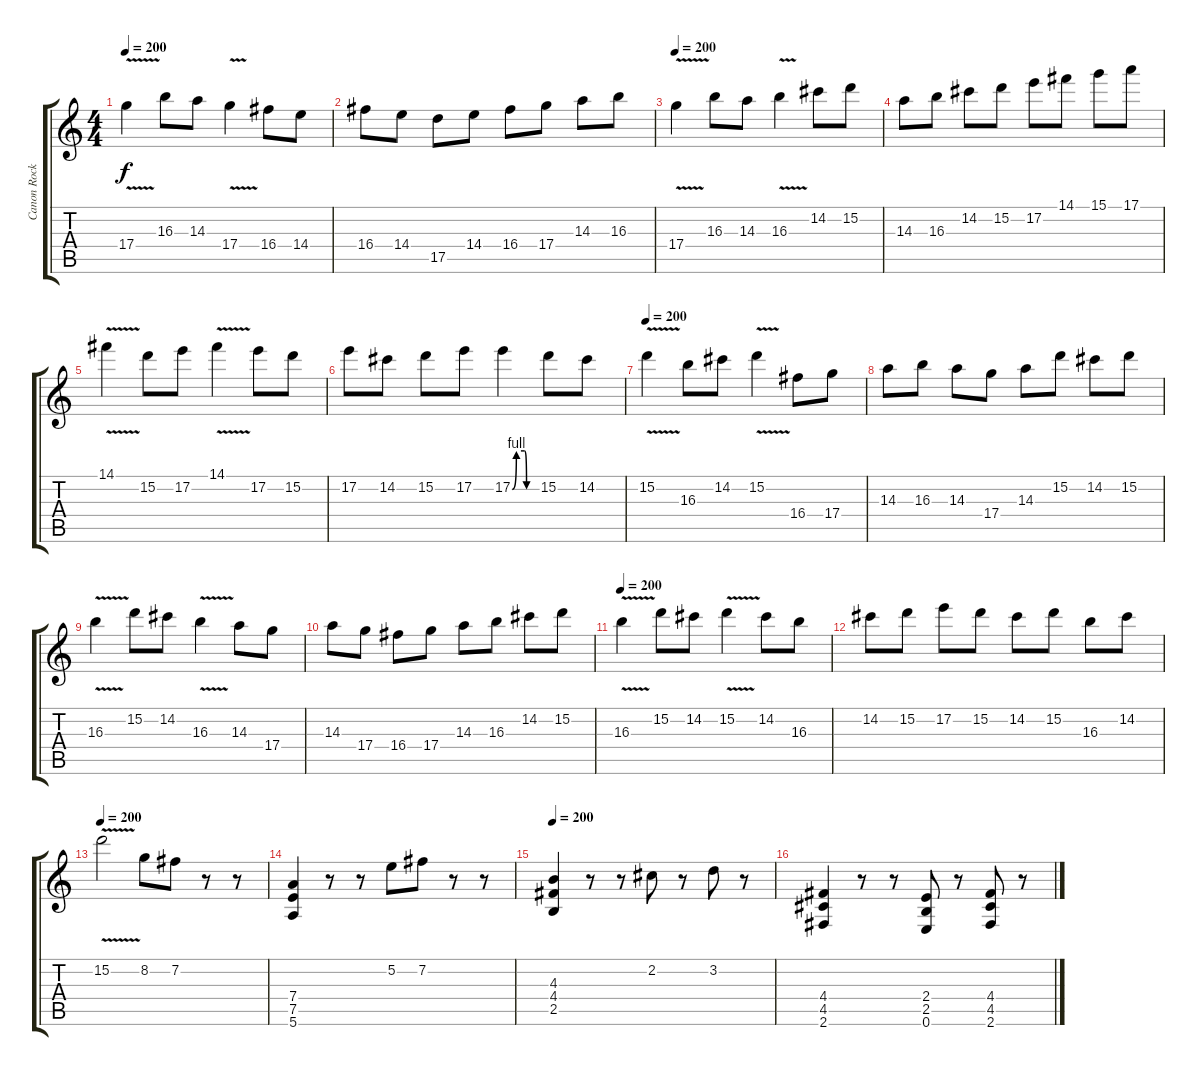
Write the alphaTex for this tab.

\track ("Canon Rock" "Canon Rock") {instrument distortionguitar}
\staff {score tabs}
\tuning (E4 B3 G3 D3 A2 E2) {hide}
\ts (4 4)
\tempo 200
\clef g2
\ks c
17.4{v}.4{dy f} 16.3.8 14.3.8 17.4{v}.4 16.4.8 14.4.8 |
16.4.8 14.4.8 17.5.8 14.4.8 16.4.8 17.4.8 14.3.8 16.3.8 |
\tempo 200
17.4{v}.4 16.3.8 14.3.8 16.3{v}.4 14.2.8 15.2.8 |
14.3.8 16.3.8 14.2.8 15.2.8 17.2.8 14.1.8 15.1.8 17.1.8 |
14.1{v}.4 15.2.8 17.2.8 14.1{v}.4 17.2.8 15.2.8 |
17.2.8 14.2.8 15.2.8 17.2.8 17.2{be (custom 0 0 10 4 30 4 35 0 60 0)}.4 15.2.8 14.2.8 |
\tempo 200
15.2{v}.4 16.3.8 14.2.8 15.2{v}.4 16.4.8 17.4.8 |
14.3.8 16.3.8 14.3.8 17.4.8 14.3.8 15.2.8 14.2.8 15.2.8 |
16.3{v}.4 15.2.8 14.2.8 16.3{v}.4 14.3.8 17.4.8 |
14.3.8 17.4.8 16.4.8 17.4.8 14.3.8 16.3.8 14.2.8 15.2.8 |
\tempo 200
16.3{v}.4 15.2.8 14.2.8 15.2{v}.4 14.2.8 16.3.8 |
14.2.8 15.2.8 17.2.8 15.2.8 14.2.8 15.2.8 16.3.8 14.2.8 |
\tempo 200
15.2{v}.2 8.2.8 7.2.8 r.8 r.8 |
(7.4 7.5 5.6).4 r.8 r.8 5.2.8 7.2.8 r.8 r.8 |
\tempo 200
(4.3 4.4 2.5).4 r.8 r.8 2.2.8 r.8 3.2.8 r.8 |
(4.4 4.5 2.6).4 r.8 r.8 (2.4 2.5 0.6).8 r.8 (4.4 4.5 2.6).8 r.8
